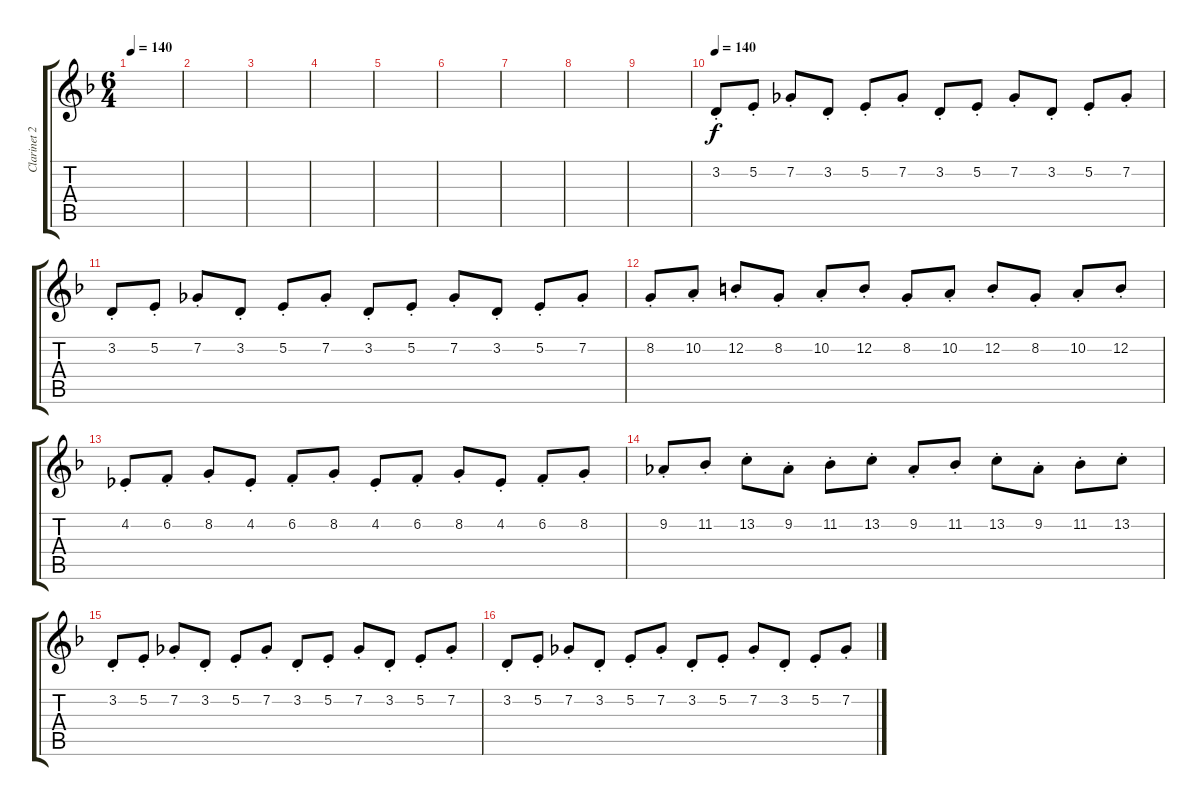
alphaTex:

\track ("Clarinet 2" "Clarinet 2") {instrument clarinet}
\staff {score tabs}
\tuning (E4 B3 G3 D3 A2 E2) {hide}
\ts (6 4)
\tempo 140
\clef g2
\ks dminor
|
|
|
|
|
|
|
|
|
\tempo 140
3.2{st}.8 5.2{st}.8 7.2{st}.8 3.2{st}.8 5.2{st}.8 7.2{st}.8 3.2{st}.8 5.2{st}.8 7.2{st}.8 3.2{st}.8 5.2{st}.8 7.2{st}.8 |
3.2{st}.8 5.2{st}.8 7.2{st}.8 3.2{st}.8 5.2{st}.8 7.2{st}.8 3.2{st}.8 5.2{st}.8 7.2{st}.8 3.2{st}.8 5.2{st}.8 7.2{st}.8 |
8.2{st}.8 10.2{st}.8 12.2{st}.8 8.2{st}.8 10.2{st}.8 12.2{st}.8 8.2{st}.8 10.2{st}.8 12.2{st}.8 8.2{st}.8 10.2{st}.8 12.2{st}.8 |
4.2{st}.8 6.2{st}.8 8.2{st}.8 4.2{st}.8 6.2{st}.8 8.2{st}.8 4.2{st}.8 6.2{st}.8 8.2{st}.8 4.2{st}.8 6.2{st}.8 8.2{st}.8 |
9.2{st}.8 11.2{st}.8 13.2{st}.8 9.2{st}.8 11.2{st}.8 13.2{st}.8 9.2{st}.8 11.2{st}.8 13.2{st}.8 9.2{st}.8 11.2{st}.8 13.2{st}.8 |
3.2{st}.8 5.2{st}.8 7.2{st}.8 3.2{st}.8 5.2{st}.8 7.2{st}.8 3.2{st}.8 5.2{st}.8 7.2{st}.8 3.2{st}.8 5.2{st}.8 7.2{st}.8 |
3.2{st}.8 5.2{st}.8 7.2{st}.8 3.2{st}.8 5.2{st}.8 7.2{st}.8 3.2{st}.8 5.2{st}.8 7.2{st}.8 3.2{st}.8 5.2{st}.8 7.2{st}.8
